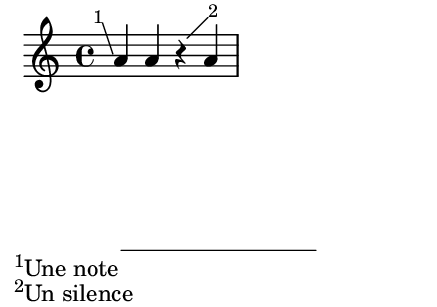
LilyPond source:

%% Generated by lilypond-book.py
%% Options: [exampleindent=10.16\mm,indent=0\mm,line-width=160\mm,papersize=a8landscape,quote]
\include "lilypond-book-preamble.ly"


% ****************************************************************
% Start cut-&-pastable-section
% ****************************************************************



\paper {
  #(set-paper-size "a8landscape")
  indent = 0\mm
  line-width = 160\mm
  % offset the left padding, also add 1mm as lilypond creates cropped
  % images with a little space on the right
  line-width = #(- line-width (* mm  3.000000) (* mm 1))
  line-width = 160\mm - 2.0 * 10.16\mm
  % offset the left padding, also add 1mm as lilypond creates cropped
  % images with a little space on the right
  line-width = #(- line-width (* mm  3.000000) (* mm 1))
}

\layout {
  
}





% ****************************************************************
% ly snippet:
% ****************************************************************
\sourcefileline 1454
\book {
  \header { tagline = ##f }
  \relative c'' {
    \footnote #'(-1 . 3) "Une note" a4
    a4
    \footnote #'(2 . 2) "Un silence" r4
    a4
  }
}



% ****************************************************************
% end ly snippet
% ****************************************************************
